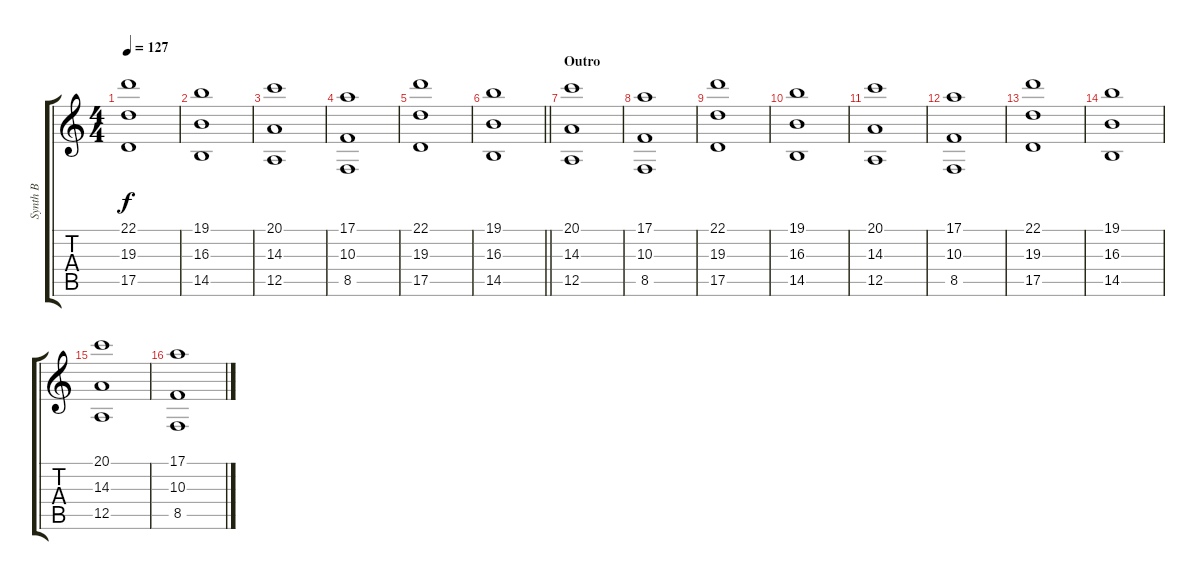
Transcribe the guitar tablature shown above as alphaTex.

\track ("Synth B" "Synth B") {instrument stringensemble1}
\staff {score tabs}
\tuning (E4 B3 G3 D3 A2 E2) {hide}
\ts (4 4)
\tempo 127
\clef g2
\ks c
(22.1 19.3 17.5).1{dy f} |
(19.1 16.3 14.5).1 |
(20.1 14.3 12.5).1 |
(17.1 10.3 8.5).1 |
(22.1 19.3 17.5).1 |
\barLineRight lightlight
(19.1 16.3 14.5).1 |
\section ("" "Outro")
(20.1 14.3 12.5).1{volume 8} |
(17.1 10.3 8.5).1 |
(22.1 19.3 17.5).1 |
(19.1 16.3 14.5).1 |
(20.1 14.3 12.5).1 |
(17.1 10.3 8.5).1 |
(22.1 19.3 17.5).1 |
(19.1 16.3 14.5).1 |
(20.1 14.3 12.5).1 |
(17.1 10.3 8.5).1
